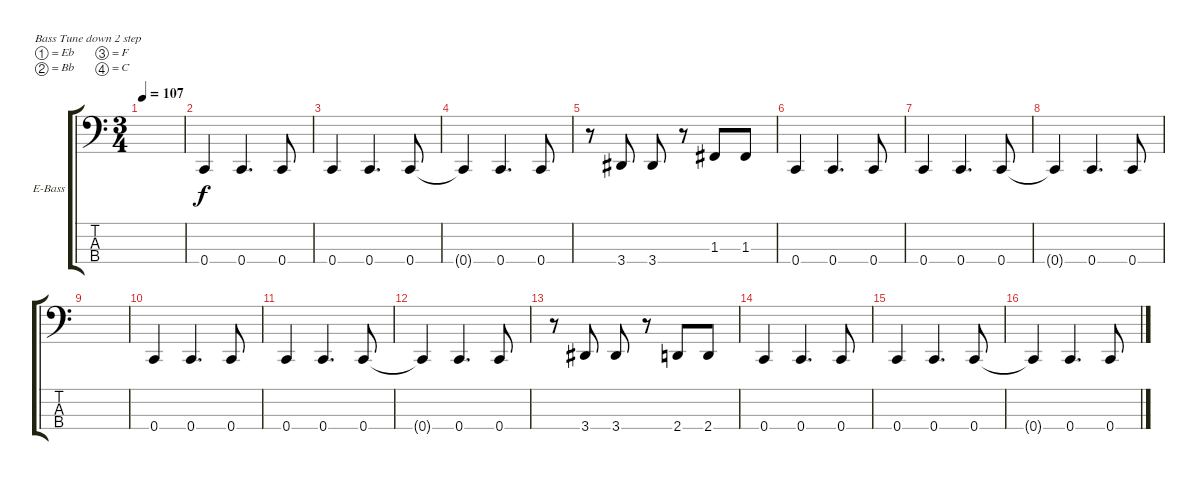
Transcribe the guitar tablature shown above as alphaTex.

\defaultSystemsLayout 4
\bracketExtendMode groupsimilarinstruments
\firstSystemTrackNameOrientation horizontal
\otherSystemsTrackNameOrientation horizontal
\track ("Bass" "E-Bass") {instrument electricbassfinger}
\staff {score tabs}
\tuning (Eb2 Bb1 F1 C1)
\ts (3 4)
\tempo 107
\clef f4
\scale
0.333333
\ks c
|
\scale
0.333333 0.4.4 0.4.4{d} 0.4.8 |
\scale
0.333333 0.4.4 0.4.4{d} 0.4.8 |
\scale
0.333333 0.4{t}.4 0.4.4{d} 0.4.8 |
\scale
0.333333 r.8 3.4.8 3.4.8 r.8 1.3.8 1.3.8 |
\scale
0.333333 0.4.4 0.4.4{d} 0.4.8 |
\scale
0.333333 0.4.4 0.4.4{d} 0.4.8 |
\scale
0.333333 0.4{t}.4 0.4.4{d} 0.4.8 |
\scale
0.333333 |
\scale
0.333333 0.4.4 0.4.4{d} 0.4.8 |
\scale
0.333333 0.4.4 0.4.4{d} 0.4.8 |
\scale
0.333333 0.4{t}.4 0.4.4{d} 0.4.8 |
\scale
0.333333 r.8 3.4.8 3.4.8 r.8 2.4.8 2.4.8 |
\scale
0.333333 0.4.4 0.4.4{d} 0.4.8 |
\scale
0.333333 0.4.4 0.4.4{d} 0.4.8 |
\scale
0.333333 0.4{t}.4 0.4.4{d} 0.4.8
